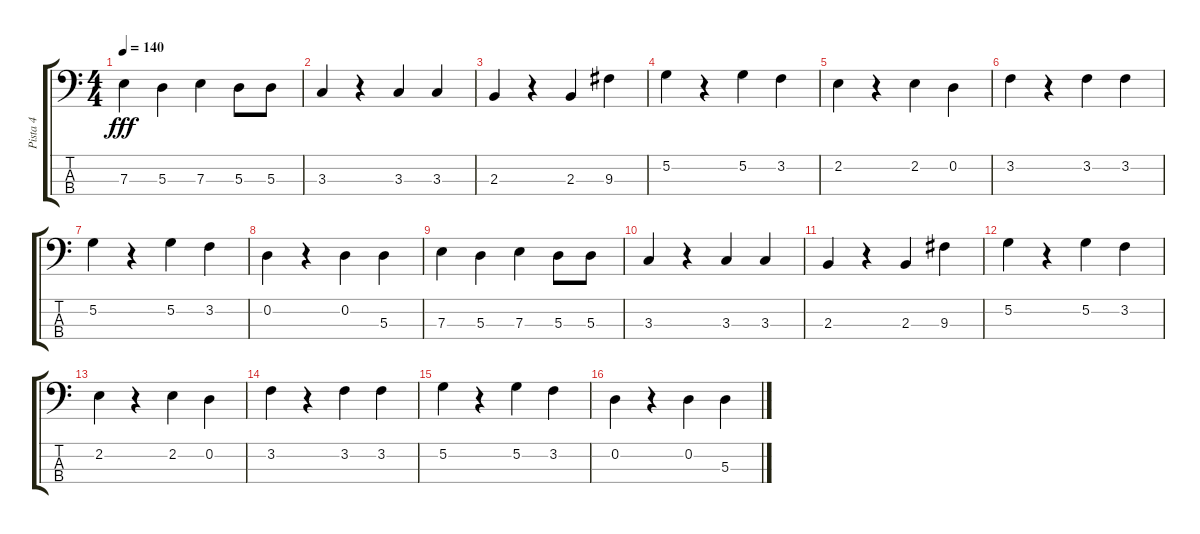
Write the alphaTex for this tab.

\track ("Pista 4" "Pista 4") {instrument electricbasspick}
\staff {score tabs}
\tuning (G2 D2 A1 E1) {hide}
\ts (4 4)
\tempo 140
\clef f4
\ks c
7.3.4{dy fff} 5.3.4 7.3.4 5.3.8 5.3.8 |
3.3.4 r.4 3.3.4 3.3.4 |
2.3.4 r.4 2.3.4 9.3.4 |
5.2.4 r.4 5.2.4 3.2.4 |
2.2.4 r.4 2.2.4 0.2.4 |
3.2.4 r.4 3.2.4 3.2.4 |
5.2.4 r.4 5.2.4 3.2.4 |
0.2.4 r.4 0.2.4 5.3.4 |
7.3.4 5.3.4 7.3.4 5.3.8 5.3.8 |
3.3.4 r.4 3.3.4 3.3.4 |
2.3.4 r.4 2.3.4 9.3.4 |
5.2.4 r.4 5.2.4 3.2.4 |
2.2.4 r.4 2.2.4 0.2.4 |
3.2.4 r.4 3.2.4 3.2.4 |
5.2.4 r.4 5.2.4 3.2.4 |
0.2.4 r.4 0.2.4 5.3.4
